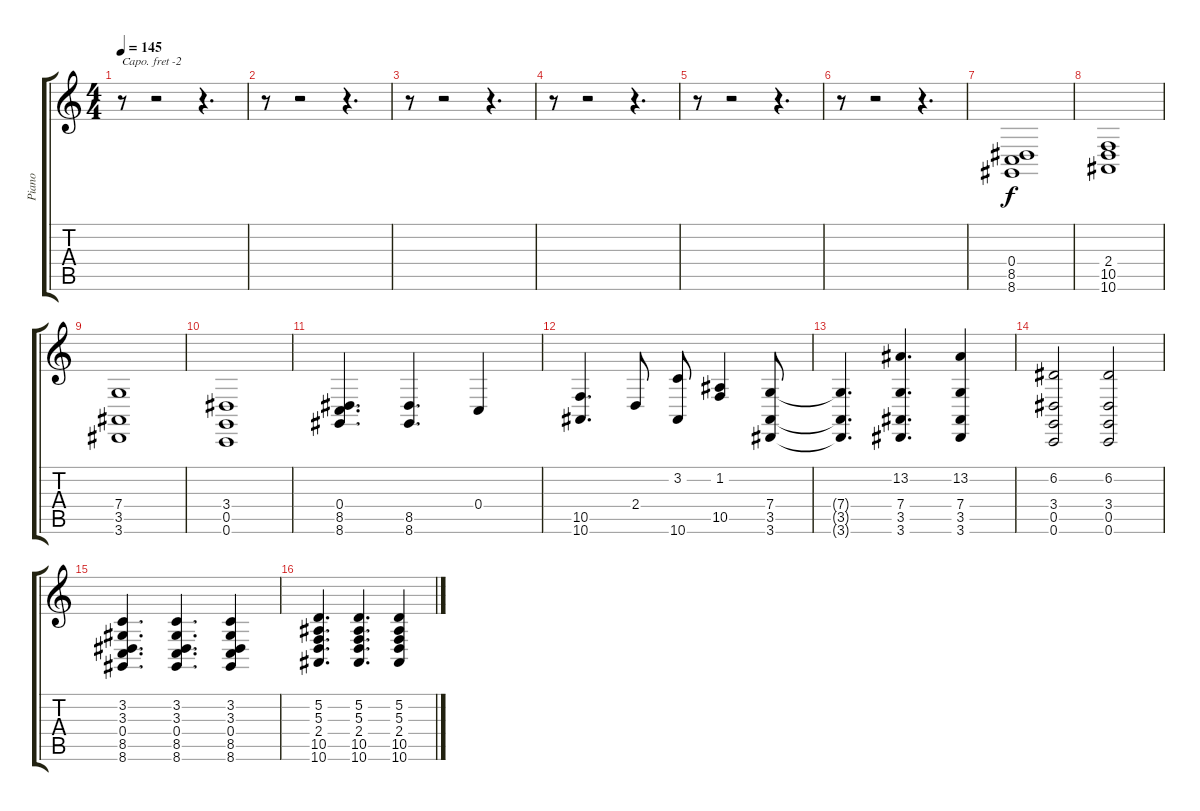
\track ("Piano" "Piano") {instrument acousticgrandpiano}
\staff {score tabs}
\capo -2
\tuning (E4 B3 G3 D3 A2 D2) {hide}
\ts (4 4)
\tempo 145
\clef g2
\ks c
r.8{dy f} r.2 r.4{d} |
r.8 r.2 r.4{d} |
r.8 r.2 r.4{d} |
r.8 r.2 r.4{d} |
r.8 r.2 r.4{d} |
r.8 r.2 r.4{d} |
(0.4 8.5 8.6).1 |
(2.4 10.5 10.6).1 |
(7.4 3.5 3.6).1 |
(3.4 0.5 0.6).1 |
(0.4 8.5 8.6).4{d} (8.5 8.6).4{d} 0.4.4 |
(10.5 10.6).4{d} 2.4.8 (3.2 10.6).8 (1.2 10.5).4 (7.4 3.5 3.6).8 |
(7.4{t} 3.5{t} 3.6{t}).4{d} (13.2 7.4 3.5 3.6).4{d} (13.2 7.4 3.5 3.6).4 |
(6.2 3.4 0.5 0.6).2 (6.2 3.4 0.5 0.6).2 |
(3.2 3.3 0.4 8.5 8.6).4{d} (3.2 3.3 0.4 8.5 8.6).4{d} (3.2 3.3 0.4 8.5 8.6).4 |
(5.2 5.3 2.4 10.5 10.6).4{d} (5.2 5.3 2.4 10.5 10.6).4{d} (5.2 5.3 2.4 10.5 10.6).4
